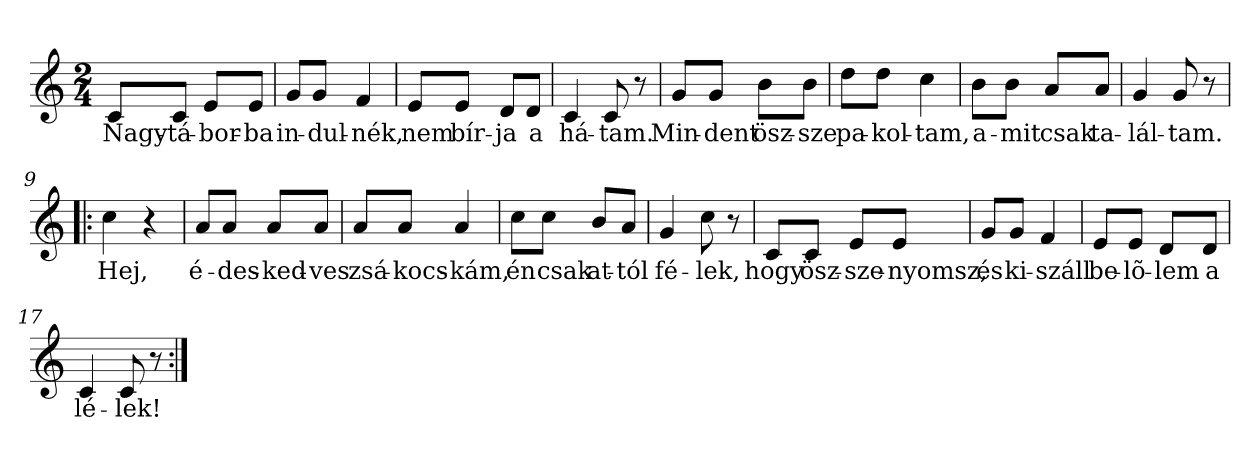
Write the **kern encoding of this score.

**kern	**text
*part1	*part1
*staff1	*staff1
*clefG2	*
*k[]	*
*C:	*
*M2/4	*
=1	=1
!	!LO:LY:b
8c/L	Nagy-
!	!LO:LY:b
8c/J	-tá-
!	!LO:LY:b
8e/L	-bor-
!	!LO:LY:b
8e/J	-ba
=2	=2
!	!LO:LY:b
8g/L	in-
!	!LO:LY:b
8g/J	-dul-
!	!LO:LY:b
4f/	-nék,
=3	=3
!	!LO:LY:b
8e/L	nem
!	!LO:LY:b
8e/J	bír-
!	!LO:LY:b
8d/L	-ja
!	!LO:LY:b
8d/J	a
=4	=4
!	!LO:LY:b
4c/	há-
!	!LO:LY:b
8c/	-tam.
8r	.
!!LO:LB:g=z
=5	=5
!	!LO:LY:b
8g/L	Min-
!	!LO:LY:b
8g/J	-dent
!	!LO:LY:b
8b\L	ösz-
!	!LO:LY:b
8b\J	-sze
=6	=6
!	!LO:LY:b
8dd\L	pa-
!	!LO:LY:b
8dd\J	-kol-
!	!LO:LY:b
4cc\	-tam,
=7	=7
!	!LO:LY:b
8b\L	a-
!	!LO:LY:b
8b\J	-mit
!	!LO:LY:b
8a/L	csak
!	!LO:LY:b
8a/J	ta-
=8	=8
!	!LO:LY:b
4g/	-lál-
!	!LO:LY:b
8g/	-tam.
8r	.
!!LO:LB:g=z
=9!|:	=9!|:
!	!LO:LY:b
4cc\	Hej,
4r	.
=10	=10
!	!LO:LY:b
8a/L	é-
!	!LO:LY:b
8a/J	-des-
!	!LO:LY:b
8a/L	-ked-
!	!LO:LY:b
8a/J	-ves
=11	=11
!	!LO:LY:b
8a/L	zsá-
!	!LO:LY:b
8a/J	-kocs-
!	!LO:LY:b
4a/	-kám,
=12	=12
!	!LO:LY:b
8cc\L	én
!	!LO:LY:b
8cc\J	csak
!	!LO:LY:b
8b/L	at-
!	!LO:LY:b
8a/J	-tól
=13	=13
!	!LO:LY:b
4g/	fé-
!	!LO:LY:b
8cc\	-lek,
8r	.
!!LO:LB:g=z
=14	=14
!	!LO:LY:b
8c/L	hogy
!	!LO:LY:b
8c/J	ösz-
!	!LO:LY:b
8e/L	-sze-
!	!LO:LY:b
8e/J	-nyomsz,
=15	=15
!	!LO:LY:b
8g/L	és
!	!LO:LY:b
8g/J	ki-
!	!LO:LY:b
4f/	-száll
=16	=16
!	!LO:LY:b
8e/L	be-
!	!LO:LY:b
8e/J	-lõ-
!	!LO:LY:b
8d/L	-lem
!	!LO:LY:b
8d/J	a
=17	=17
!	!LO:LY:b
4c/	lé-
!	!LO:LY:b
8c/	-lek!
8r	.
=:|!	=:|!
*-	*-
